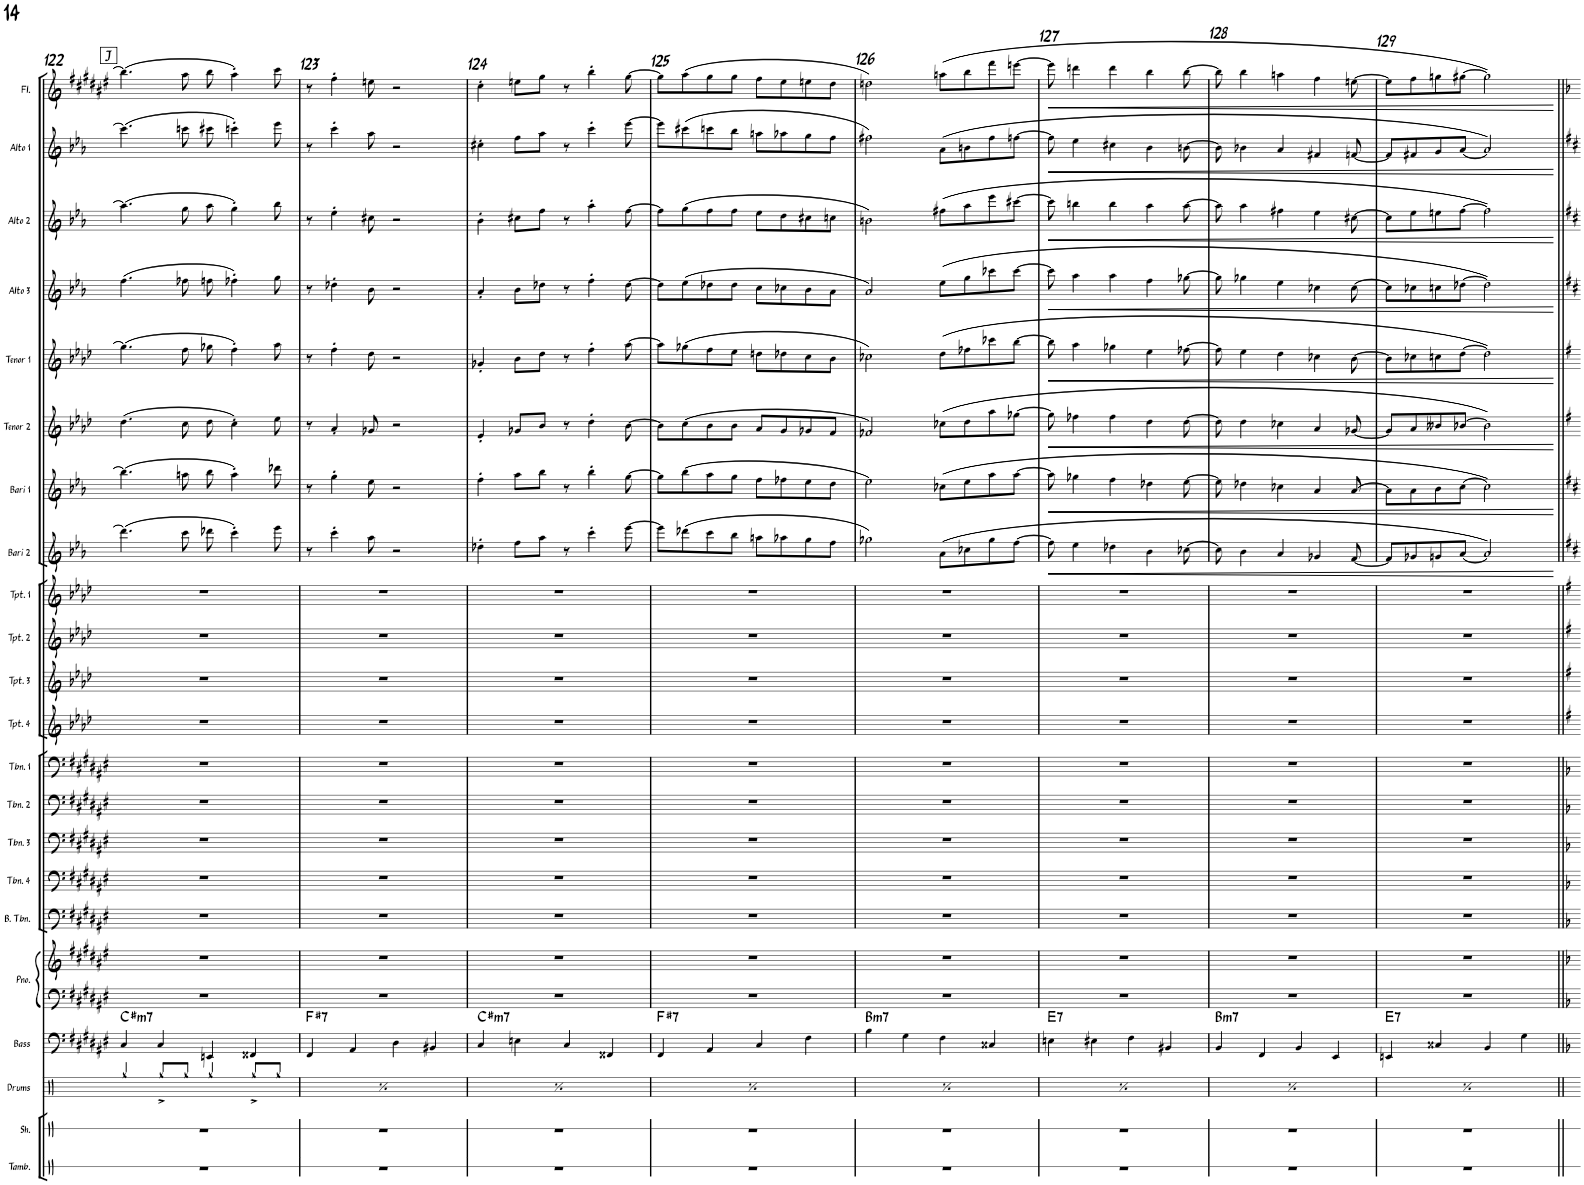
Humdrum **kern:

**kern	**kern	**kern	**kern	**harte	**kern	**kern	**kern	**kern	**kern	**kern	**kern	**kern	**kern	**kern	**kern	**kern	**dynam	**kern	**dynam	**kern	**dynam	**kern	**dynam	**kern	**dynam	**kern	**dynam	**kern	**dynam	**kern	**dynam
*part22	*part21	*part20	*part19	*part19	*part18	*part18	*part17	*part16	*part15	*part14	*part13	*part12	*part11	*part10	*part9	*part8	*part8	*part7	*part7	*part6	*part6	*part5	*part5	*part4	*part4	*part3	*part3	*part2	*part2	*part1	*part1
*staff23	*staff22	*staff21	*staff20	*	*staff19	*staff18	*staff17	*staff16	*staff15	*staff14	*staff13	*staff12	*staff11	*staff10	*staff9	*staff8	*staff8	*staff7	*staff7	*staff6	*staff6	*staff5	*staff5	*staff4	*staff4	*staff3	*staff3	*staff2	*staff2	*staff1	*staff1
*I"Tambourine	*I"Shaker	*I"Drums	*I"Bass	*	*I"Piano	*	*I"Bass Trombone	*I"Trombone 4	*I"Trombone 3	*I"Trombone 2	*I"Trombone 1	*I"Trumpet 4	*I"Trumpet 3	*I"Trumpet 2	*I"Trumpet 1	*I"Bari Sax 2	*	*I"Bari Sax 1	*	*I"Tenor Sax 2	*	*I"Tenor Sax 1	*	*I"Alto Sax 3	*	*I"Alto Sax 2	*	*I"Alto Sax 1	*	*I"Flute	*
*I'Tamb.	*I'Sh.	*I'Drums	*I'Bass	*	*I'Pno.	*	*I'B. Tbn.	*I'Tbn. 4	*I'Tbn. 3	*I'Tbn. 2	*I'Tbn. 1	*I'Tpt. 4	*I'Tpt. 3	*I'Tpt. 2	*I'Tpt. 1	*I'Bari 2	*	*I'Bari 1	*	*I'Tenor 2	*	*I'Tenor 1	*	*I'Alto 3	*	*I'Alto 2	*	*I'Alto 1	*	*I'Fl.	*
!!LO:PB:g=z
*clefX	*clefX	*clefX	*clefF4	*	*clefF4	*clefG2	*clefF4	*clefF4	*clefF4	*clefF4	*clefF4	*clefG2	*clefG2	*clefG2	*clefG2	*clefG2	*	*clefG2	*	*clefG2	*	*clefG2	*	*clefG2	*	*clefG2	*	*clefG2	*	*clefG2	*
*	*	*	*Trd7c12	*	*	*	*	*	*	*	*	*Trd1c2	*Trd1c2	*Trd1c2	*Trd1c2	*Trd12c21	*	*Trd12c21	*	*Trd8c14	*	*Trd8c14	*	*Trd5c9	*	*Trd5c9	*	*Trd5c9	*	*	*
*k[]	*k[]	*k[]	*k[f#c#g#d#a#e#]	*	*k[f#c#g#d#a#e#]	*k[f#c#g#d#a#e#]	*k[f#c#g#d#a#e#]	*k[f#c#g#d#a#e#]	*k[f#c#g#d#a#e#]	*k[f#c#g#d#a#e#]	*k[f#c#g#d#a#e#]	*k[b-e-a-d-]	*k[b-e-a-d-]	*k[b-e-a-d-]	*k[b-e-a-d-]	*k[b-e-a-]	*	*k[b-e-a-]	*	*k[b-e-a-d-]	*	*k[b-e-a-d-]	*	*k[b-e-a-]	*	*k[b-e-a-]	*	*k[b-e-a-]	*	*k[f#c#g#d#a#e#]	*
*M4/4	*M4/4	*M4/4	*M4/4	*	*M4/4	*M4/4	*M4/4	*M4/4	*M4/4	*M4/4	*M4/4	*M4/4	*M4/4	*M4/4	*M4/4	*M4/4	*	*M4/4	*	*M4/4	*	*M4/4	*	*M4/4	*	*M4/4	*	*M4/4	*	*M4/4	*
!!LO:REH:place=s1:a:B:rj:fs=14:t=J
=122	=122	=122	=122	=122	=122	=122	=122	=122	=122	=122	=122	=122	=122	=122	=122	=122	=122	=122	=122	=122	=122	=122	=122	=122	=122	=122	=122	=122	=122	=122	=122
!	!	!	!	!LO:H:kt=m7	!	!	!	!	!	!	!	!	!	!	!	!	!	!	!	!	!	!	!	!	!	!	!	!	!	!	!
1r	1r	4Rgg/	4C#/	C#:min7	1r	1r	1r	1r	1r	1r	1r	1r	1r	1r	1r	(4.ddd-\]	.	(4.bb-\]	.	(4.dd-\	.	(4.gg-\]	.	(4.ff\	.	(4.aa-\]	.	(4.ccc#\]	.	(4.bb\]	.
.	.	8Rgg^/L	4C#/	.	.	.	.	.	.	.	.	.	.	.	.	.	.	.	.	.	.	.	.	.	.	.	.	.	.	.	.
.	.	8Rgg/J	.	.	.	.	.	.	.	.	.	.	.	.	.	8ccc\	.	8aan\	.	8cc\	.	8ff\	.	8ff-X\	.	8gg\	.	8cccn\	.	8aa#\	.
.	.	4Rgg/	4EEn/	.	.	.	.	.	.	.	.	.	.	.	.	8ddd-X\	.	8bb-\	.	8dd-\	.	8gg-X\	.	8ffn\	.	8aa-\	.	8ccc#X\	.	8bb\	.
.	.	.	.	.	.	.	.	.	.	.	.	.	.	.	.	4ccc'\)	.	4aa'\)	.	4cc'\)	.	4ff'\)	.	4ff-X'\)	.	4gg'\)	.	4cccn'\)	.	4aa#'\)	.
.	.	8Rgg^/L	4FF##X/	.	.	.	.	.	.	.	.	.	.	.	.	.	.	.	.	.	.	.	.	.	.	.	.	.	.	.	.
.	.	8Rgg/J	.	.	.	.	.	.	.	.	.	.	.	.	.	8eee-\	.	8ddd-X\	.	8ee-\	.	8aa-\	.	8gg\	.	8bb-\	.	8eee-\	.	8ccc#\	.
=123	=123	=123	=123	=123	=123	=123	=123	=123	=123	=123	=123	=123	=123	=123	=123	=123	=123	=123	=123	=123	=123	=123	=123	=123	=123	=123	=123	=123	=123	=123	=123
!	!	!	!	!LO:H:kt=7	!	!	!	!	!	!	!	!	!	!	!	!	!	!	!	!	!	!	!	!	!	!	!	!	!	!	!
1r	1r	4Rgg/	4FF#/	F#:7	1r	1r	1r	1r	1r	1r	1r	1r	1r	1r	1r	8r	.	8r	.	8r	.	8r	.	8r	.	8r	.	8r	.	8r	.
.	.	.	.	.	.	.	.	.	.	.	.	.	.	.	.	4ccc'\	.	4gg'\	.	4a-'/	.	4ff'\	.	4dd-X'\	.	4ee-'\	.	4ccc'\	.	4ff#'\	.
.	.	8Rgg^/L	4AA#/	.	.	.	.	.	.	.	.	.	.	.	.	.	.	.	.	.	.	.	.	.	.	.	.	.	.	.	.
.	.	8Rgg/J	.	.	.	.	.	.	.	.	.	.	.	.	.	8aa-\	.	8ee-\	.	8g-X/	.	8dd-\	.	8b-\	.	8cc#X\	.	8aa-\	.	8een\	.
.	.	4Rgg/	4D#\	.	.	.	.	.	.	.	.	.	.	.	.	2r	.	2r	.	2r	.	2r	.	2r	.	2r	.	2r	.	2r	.
.	.	8Rgg^/L	4BB#X/	.	.	.	.	.	.	.	.	.	.	.	.	.	.	.	.	.	.	.	.	.	.	.	.	.	.	.	.
.	.	8Rgg/J	.	.	.	.	.	.	.	.	.	.	.	.	.	.	.	.	.	.	.	.	.	.	.	.	.	.	.	.	.
=124	=124	=124	=124	=124	=124	=124	=124	=124	=124	=124	=124	=124	=124	=124	=124	=124	=124	=124	=124	=124	=124	=124	=124	=124	=124	=124	=124	=124	=124	=124	=124
!	!	!	!	!LO:H:kt=m7	!	!	!	!	!	!	!	!	!	!	!	!	!	!	!	!	!	!	!	!	!	!	!	!	!	!	!
1r	1r	4Rgg/	4C#/	C#:min7	1r	1r	1r	1r	1r	1r	1r	1r	1r	1r	1r	4dd-X'\	.	4ff'\	.	4e-'/	.	4g-X'/	.	4a-'/	.	4b-'\	.	4cc#X'\	.	4cc#'\	.
.	.	8Rgg^/L	4En\	.	.	.	.	.	.	.	.	.	.	.	.	8ff\L	.	8aa-\L	.	8g-X/L	.	8b-\L	.	8b-\L	.	8cc#X\L	.	8ff\L	.	8een\L	.
.	.	8Rgg/J	.	.	.	.	.	.	.	.	.	.	.	.	.	8aa-\J	.	8bb-\J	.	8b-/J	.	8dd-\J	.	8dd-X\J	.	8ff\J	.	8aa-\J	.	8gg#\J	.
.	.	4Rgg/	4C#/	.	.	.	.	.	.	.	.	.	.	.	.	8r	.	8r	.	8r	.	8r	.	8r	.	8r	.	8r	.	8r	.
.	.	.	.	.	.	.	.	.	.	.	.	.	.	.	.	4ccc'\	.	4bb-'\	.	4dd-'\	.	4ff'\	.	4ff'\	.	4aa-'\	.	4ccc'\	.	4bb'\	.
.	.	8Rgg^/L	4FF##X/	.	.	.	.	.	.	.	.	.	.	.	.	.	.	.	.	.	.	.	.	.	.	.	.	.	.	.	.
.	.	8Rgg/J	.	.	.	.	.	.	.	.	.	.	.	.	.	[8eee-\	.	[8gg\	.	[8b-\	.	[8aa-\	.	[8dd-\	.	[8ff\	.	[8eee-\	.	[8gg#\	.
=125	=125	=125	=125	=125	=125	=125	=125	=125	=125	=125	=125	=125	=125	=125	=125	=125	=125	=125	=125	=125	=125	=125	=125	=125	=125	=125	=125	=125	=125	=125	=125
!	!	!	!	!LO:H:kt=7	!	!	!	!	!	!	!	!	!	!	!	!	!	!	!	!	!	!	!	!	!	!	!	!	!	!	!
1r	1r	4Rgg/	4FF#/	F#:7	1r	1r	1r	1r	1r	1r	1r	1r	1r	1r	1r	8eee-\L]	.	8gg\L]	.	8b-\L]	.	8aa-\L]	.	8dd-\L]	.	8ff\L]	.	8eee-\L]	.	8gg#\L]	.
.	.	.	.	.	.	.	.	.	.	.	.	.	.	.	.	(8ddd-X\	.	(8bb-\	.	(8cc\	.	(8gg-X\	.	(8ee-\	.	(8gg\	.	(8ccc#X\	.	(8aa#\	.
.	.	8Rgg^/L	4AA#/	.	.	.	.	.	.	.	.	.	.	.	.	8ccc\	.	8aa-\	.	8b-\	.	8ff\	.	8dd-X\	.	8ff\	.	8cccn\	.	8gg#\	.
.	.	8Rgg/J	.	.	.	.	.	.	.	.	.	.	.	.	.	8bb-\J	.	8gg\J	.	8b-\J	.	8ee-\J	.	8dd-\J	.	8ff\J	.	8bb-\J	.	8gg#\J	.
.	.	4Rgg/	4C#/	.	.	.	.	.	.	.	.	.	.	.	.	8aan\L	.	8ff\L	.	8a-/L	.	8ddn\L	.	8cc\L	.	8ee-\L	.	8aan\L	.	8ff#\L	.
.	.	.	.	.	.	.	.	.	.	.	.	.	.	.	.	8aa-X\	.	8ff-X\	.	8g/	.	8dd-X\	.	8cc-X\	.	8dd\	.	8aa-X\	.	8ee#\	.
.	.	8Rgg^/L	4F#\	.	.	.	.	.	.	.	.	.	.	.	.	8gg\	.	8ee-\	.	8g-X/	.	8cc\	.	8b-\	.	8cc#X\	.	8gg\	.	8een\	.
.	.	8Rgg/J	.	.	.	.	.	.	.	.	.	.	.	.	.	8ff\J	.	8dd\J	.	8f/J	.	8b-\J	.	8a-\J	.	8ccn\J	.	8ff\J	.	8dd#\J	.
=126	=126	=126	=126	=126	=126	=126	=126	=126	=126	=126	=126	=126	=126	=126	=126	=126	=126	=126	=126	=126	=126	=126	=126	=126	=126	=126	=126	=126	=126	=126	=126
!	!	!	!	!LO:H:kt=m7	!	!	!	!	!	!	!	!	!	!	!	!	!	!	!	!	!	!	!	!	!	!	!	!	!	!	!
1r	1r	4Rgg/	4B\	B:min7	1r	1r	1r	1r	1r	1r	1r	1r	1r	1r	1r	2gg-X\)	.	2ee-\)	.	2f-X/)	.	2cc-X\)	.	2a-/)	.	2bn\)	.	2ff#X\)	.	2ddn\)	.
.	.	8Rgg^/L	4G#\	.	.	.	.	.	.	.	.	.	.	.	.	.	.	.	.	.	.	.	.	.	.	.	.	.	.	.	.
.	.	8Rgg/J	.	.	.	.	.	.	.	.	.	.	.	.	.	.	.	.	.	.	.	.	.	.	.	.	.	.	.	.	.
.	.	4Rgg/	4F#\	.	.	.	.	.	.	.	.	.	.	.	.	(8a-\L	.	(8cc-X\L	.	(8cc-X\L	.	(8dd-\L	.	(8ee-\L	.	(8ff#X\L	.	(8a-\L	.	(8aan\L	.
.	.	.	.	.	.	.	.	.	.	.	.	.	.	.	.	8cc-X\	.	8ee-\	.	8dd-\	.	8ff-X\	.	8gg\	.	8aa-\	.	8bn\	.	8bb\	.
.	.	8Rgg^/L	4C##X/	.	.	.	.	.	.	.	.	.	.	.	.	8gg-\	.	8aa-\	.	8aa-\	.	8ccc-X\	.	8ccc-X\	.	8eee-\	.	8ff#\	.	8fff#\	.
.	.	8Rgg/J	.	.	.	.	.	.	.	.	.	.	.	.	.	[8ff\J	.	[8aa-\J	.	[8gg-X\J	.	[8bb-\J	.	[8ccc-\J	.	[8ccc#X\J	.	[8ffn\J	.	[8eeen\J	.
=127	=127	=127	=127	=127	=127	=127	=127	=127	=127	=127	=127	=127	=127	=127	=127	=127	=127	=127	=127	=127	=127	=127	=127	=127	=127	=127	=127	=127	=127	=127	=127
!	!	!	!	!LO:H:kt=7	!	!	!	!	!	!	!	!	!	!	!	!	!LO:HP:b	!	!LO:HP:b	!	!LO:HP:b	!	!LO:HP:b	!	!LO:HP:b	!	!LO:HP:b	!	!LO:HP:b	!	!LO:HP:b
1r	1r	4Rgg/	4En\	E:7	1r	1r	1r	1r	1r	1r	1r	1r	1r	1r	1r	8ff\]	<	8aa-\]	<	8gg-\]	<	8bb-\]	<	8ccc-\]	<	8ccc#\]	<	8ff\]	<	8eee\]	<
.	.	.	.	.	.	.	.	.	.	.	.	.	.	.	.	4ee-\	.	4gg-X\	.	4ff-X\	.	4aa-\	.	4aa-\	.	4bbn\	.	4ee-\	.	4dddn\	.
.	.	8Rgg^/L	4E#X\	.	.	.	.	.	.	.	.	.	.	.	.	.	.	.	.	.	.	.	.	.	.	.	.	.	.	.	.
.	.	8Rgg/J	.	.	.	.	.	.	.	.	.	.	.	.	.	4dd-X\	.	4ff\	.	4ff-\	.	4gg-X\	.	4aa-\	.	4bb\	.	4cc#X\	.	4ddd\	.
.	.	4Rgg/	4F#\	.	.	.	.	.	.	.	.	.	.	.	.	.	.	.	.	.	.	.	.	.	.	.	.	.	.	.	.
.	.	.	.	.	.	.	.	.	.	.	.	.	.	.	.	4b-\	.	4dd-X\	.	4dd-\	.	4ee-\	.	4ff\	.	4aa-\	.	4b-\	.	4bb\	.
.	.	8Rgg^/L	4BB#X/	.	.	.	.	.	.	.	.	.	.	.	.	.	.	.	.	.	.	.	.	.	.	.	.	.	.	.	.
.	.	8Rgg/J	.	.	.	.	.	.	.	.	.	.	.	.	.	[8cc-X\	.	[8ee-\	.	[8dd-\	.	[8ff-X\	.	[8gg-X\	.	[8aa-\	.	[8bn\	.	[8bb\	.
=128	=128	=128	=128	=128	=128	=128	=128	=128	=128	=128	=128	=128	=128	=128	=128	=128	=128	=128	=128	=128	=128	=128	=128	=128	=128	=128	=128	=128	=128	=128	=128
!	!	!	!	!LO:H:kt=m7	!	!	!	!	!	!	!	!	!	!	!	!	!	!	!	!	!	!	!	!	!	!	!	!	!	!	!
1r	1r	4Rgg/	4BB/	B:min7	1r	1r	1r	1r	1r	1r	1r	1r	1r	1r	1r	8cc-\]	.	8ee-\]	.	8dd-\]	.	8ff-\]	.	8gg-\]	.	8aa-\]	.	8b\]	.	8bb\]	.
.	.	.	.	.	.	.	.	.	.	.	.	.	.	.	.	4b-\	.	4dd-X\	.	4dd-\	.	4ee-\	.	4gg-X\	.	4aa-\	.	4b-X\	.	4bb\	.
.	.	8Rgg^/L	4FF#/	.	.	.	.	.	.	.	.	.	.	.	.	.	.	.	.	.	.	.	.	.	.	.	.	.	.	.	.
.	.	8Rgg/J	.	.	.	.	.	.	.	.	.	.	.	.	.	4a-/	.	4cc-X\	.	4cc-X\	.	4dd-\	.	4ee-\	.	4ff#X\	.	4a-/	.	4aan\	.
.	.	4Rgg/	4BB/	.	.	.	.	.	.	.	.	.	.	.	.	.	.	.	.	.	.	.	.	.	.	.	.	.	.	.	.
.	.	.	.	.	.	.	.	.	.	.	.	.	.	.	.	4g-X/	.	4a-/	.	4a-/	.	4cc-X\	.	4cc-X\	.	4ee-\	.	4f#X/	.	4ff#\	.
.	.	8Rgg^/L	4EE#/	.	.	.	.	.	.	.	.	.	.	.	.	.	.	.	.	.	.	.	.	.	.	.	.	.	.	.	.
.	.	8Rgg/J	.	.	.	.	.	.	.	.	.	.	.	.	.	[8f/	.	[8a-/	.	[8g-X/	.	[8b-\	.	[8cc-\	.	[8cc#X\	.	[8fn/	.	[8een\	.
=129	=129	=129	=129	=129	=129	=129	=129	=129	=129	=129	=129	=129	=129	=129	=129	=129	=129	=129	=129	=129	=129	=129	=129	=129	=129	=129	=129	=129	=129	=129	=129
!	!	!	!	!LO:H:kt=7	!	!	!	!	!	!	!	!	!	!	!	!	!	!	!	!	!	!	!	!	!	!	!	!	!	!	!
1r	1r	4Rgg/	4EEn/	E:7	1r	1r	1r	1r	1r	1r	1r	1r	1r	1r	1r	8f/L]	.	8a-\L]	.	8g-/L]	.	8b-\L]	.	8cc-\L]	.	8cc#\L]	.	8f/L]	.	8ee\L]	.
.	.	.	.	.	.	.	.	.	.	.	.	.	.	.	.	8g-X/	.	8a-\	.	8a-/	.	8cc-X\	.	8cc-X\	.	8ee-\	.	8f#X/	.	8ff#\	.
.	.	8Rgg^/L	4C##X/	.	.	.	.	.	.	.	.	.	.	.	.	8gn/	.	8b-\	.	8b--X/	.	8ccn\	.	8ccn\	.	8een\	.	8g/	.	8ggn\	.
.	.	8Rgg/J	.	.	.	.	.	.	.	.	.	.	.	.	.	[8a-/J	.	[8cc\J	.	[8b-X/J	.	[8dd-\J	.	[8dd-X\J	.	[8ff\J	.	[8a-/J	.	[8gg#X\J	.
.	.	4Rgg/	4BB/	.	.	.	.	.	.	.	.	.	.	.	.	2a-/])	.	2cc\])	.	2b-\])	.	2dd-\])	.	2dd-\])	.	2ff\])	.	2a-/])	.	2gg#\])	.
.	.	8Rgg^/L	4G#\	.	.	.	.	.	.	.	.	.	.	.	.	.	.	.	.	.	.	.	.	.	.	.	.	.	.	.	.
.	.	8Rgg/J	.	.	.	.	.	.	.	.	.	.	.	.	.	.	.	.	.	.	.	.	.	.	.	.	.	.	.	.	.
.	.	.	.	.	.	.	.	.	.	.	.	.	.	.	.	.	[	.	[	.	[	.	[	.	[	.	[	.	[	.	[
=||	=||	=||	=||	=||	=||	=||	=||	=||	=||	=||	=||	=||	=||	=||	=||	=||	=||	=||	=||	=||	=||	=||	=||	=||	=||	=||	=||	=||	=||	=||	=||
*-	*-	*-	*-	*-	*-	*-	*-	*-	*-	*-	*-	*-	*-	*-	*-	*-	*-	*-	*-	*-	*-	*-	*-	*-	*-	*-	*-	*-	*-	*-	*-
